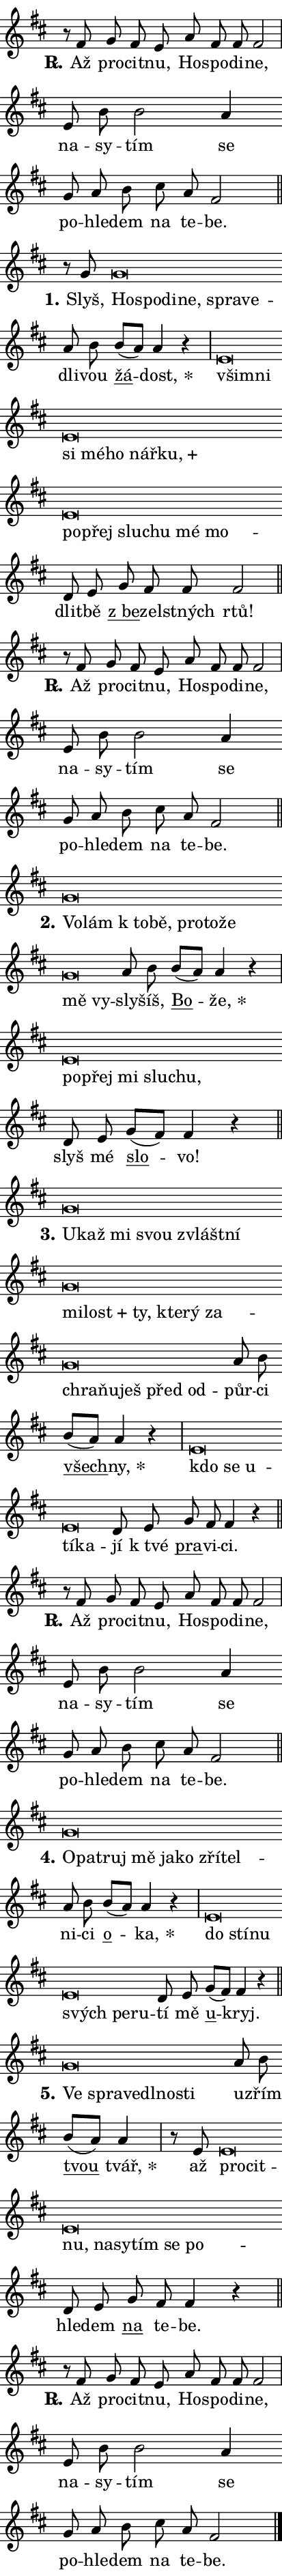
\version "2.24.0"
\header { tagline = "" }
\paper {
  indent = 0\cm
  top-margin = 0\cm
  right-margin = 0\cm
  bottom-margin = 0\cm
  left-margin = 0\cm
  paper-width = 7\cm
  page-breaking = #ly:one-page-breaking
  system-system-spacing.basic-distance = #11
  score-system-spacing.basic-distance = #11
  ragged-last = ##f
}


%% Author: Thomas Morley
%% https://lists.gnu.org/archive/html/lilypond-user/2020-05/msg00002.html
#(define (line-position grob)
"Returns position of @var[grob} in current system:
   @code{'start}, if at first time-step
   @code{'end}, if at last time-step
   @code{'middle} otherwise
"
  (let* ((col (ly:item-get-column grob))
         (ln (ly:grob-object col 'left-neighbor))
         (rn (ly:grob-object col 'right-neighbor))
         (col-to-check-left (if (ly:grob? ln) ln col))
         (col-to-check-right (if (ly:grob? rn) rn col))
         (break-dir-left
           (and
             (ly:grob-property col-to-check-left 'non-musical #f)
             (ly:item-break-dir col-to-check-left)))
         (break-dir-right
           (and
             (ly:grob-property col-to-check-right 'non-musical #f)
             (ly:item-break-dir col-to-check-right))))
        (cond ((eqv? 1 break-dir-left) 'start)
              ((eqv? -1 break-dir-right) 'end)
              (else 'middle))))

#(define (tranparent-at-line-position vctor)
  (lambda (grob)
  "Relying on @code{line-position} select the relevant enry from @var{vctor}.
Used to determine transparency,"
    (case (line-position grob)
      ((end) (not (vector-ref vctor 0)))
      ((middle) (not (vector-ref vctor 1)))
      ((start) (not (vector-ref vctor 2))))))

noteHeadBreakVisibility =
#(define-music-function (break-visibility)(vector?)
"Makes @code{NoteHead}s transparent relying on @var{break-visibility}"
#{
  \override NoteHead.transparent =
    #(tranparent-at-line-position break-visibility)
#})

#(define delete-ledgers-for-transparent-note-heads
  (lambda (grob)
    "Reads whether a @code{NoteHead} is transparent.
If so this @code{NoteHead} is removed from @code{'note-heads} from
@var{grob}, which is supposed to be @code{LedgerLineSpanner}.
As a result ledgers are not printed for this @code{NoteHead}"
    (let* ((nhds-array (ly:grob-object grob 'note-heads))
           (nhds-list
             (if (ly:grob-array? nhds-array)
                 (ly:grob-array->list nhds-array)
                 '()))
           ;; Relies on the transparent-property being done before
           ;; Staff.LedgerLineSpanner.after-line-breaking is executed.
           ;; This is fragile ...
           (to-keep
             (remove
               (lambda (nhd)
                 (ly:grob-property nhd 'transparent #f))
               nhds-list)))
      ;; TODO find a better method to iterate over grob-arrays, similiar
      ;; to filter/remove etc for lists
      ;; For now rebuilt from scratch
      (set! (ly:grob-object grob 'note-heads)  '())
      (for-each
        (lambda (nhd)
          (ly:pointer-group-interface::add-grob grob 'note-heads nhd))
        to-keep))))

hideNotes = {
  \noteHeadBreakVisibility #begin-of-line-visible
}
unHideNotes = {
  \noteHeadBreakVisibility #all-visible
}

% work-around for resetting accidentals
% https://lilypond.org/doc/v2.23/Documentation/notation/displaying-rhythms#unmetered-music
cadenzaMeasure = {
  \cadenzaOff
  \partial 1024 s1024
  \cadenzaOn
}

#(define-markup-command (accent layout props text) (markup?)
  "Underline accented syllable"
  (interpret-markup layout props
    #{\markup \override #'(offset . 4.3) \underline { #text }#}))

responsum = \markup \concat {
  "R" \hspace #-1.05 \path #0.1 #'((moveto 0 0.07) (lineto 0.9 0.8)) \hspace #0.05 "."
}

\layout {
    \context {
        \Staff
        \remove "Time_signature_engraver"
        \override LedgerLineSpanner.after-line-breaking = #delete-ledgers-for-transparent-note-heads
    }
    \context {
        \Voice {
            \override NoteHead.output-attributes = #'((class . "notehead"))
            \override Hairpin.height = #0.55
        }
    }
    \context {
        \Lyrics {
            \override StanzaNumber.output-attributes = #'((class . "stanzanumber"))
            \override LyricSpace.minimum-distance = #0.9
            \override LyricText.font-name = #"TeX Gyre Schola"
            \override LyricText.font-size = 1
            \override StanzaNumber.font-name = #"TeX Gyre Schola Bold"
            \override StanzaNumber.font-size = 1
        }
    }
}

% magnetic-lyrics.ily
%
%   written by
%     Jean Abou Samra <jean@abou-samra.fr>
%     Werner Lemberg <wl@gnu.org>
%
%   adapted by
%     Jiri Hon <jiri.hon@gmail.com>
%
% Version 2022-Apr-15

% https://www.mail-archive.com/lilypond-user@gnu.org/msg149350.html

#(define (Left_hyphen_pointer_engraver context)
   "Collect syllable-hyphen-syllable occurrences in lyrics and store
them in properties.  This engraver only looks to the left.  For
example, if the lyrics input is @code{foo -- bar}, it does the
following.

@itemize @bullet
@item
Set the @code{text} property of the @code{LyricHyphen} grob between
@q{foo} and @q{bar} to @code{foo}.

@item
Set the @code{left-hyphen} property of the @code{LyricText} grob with
text @q{foo} to the @code{LyricHyphen} grob between @q{foo} and
@q{bar}.
@end itemize

Use this auxiliary engraver in combination with the
@code{lyric-@/text::@/apply-@/magnetic-@/offset!} hook."
   (let ((hyphen #f)
         (text #f))
     (make-engraver
      (acknowledgers
       ((lyric-syllable-interface engraver grob source-engraver)
        (set! text grob)))
      (end-acknowledgers
       ((lyric-hyphen-interface engraver grob source-engraver)
        ;(when (not (grob::has-interface grob 'lyric-space-interface))
          (set! hyphen grob)));)
      ((stop-translation-timestep engraver)
       (when (and text hyphen)
         (ly:grob-set-object! text 'left-hyphen hyphen))
       (set! text #f)
       (set! hyphen #f)))))

#(define (lyric-text::apply-magnetic-offset! grob)
   "If the space between two syllables is less than the value in
property @code{LyricText@/.details@/.squash-threshold}, move the right
syllable to the left so that it gets concatenated with the left
syllable.

Use this function as a hook for
@code{LyricText@/.after-@/line-@/breaking} if the
@code{Left_@/hyphen_@/pointer_@/engraver} is active."
   (let ((hyphen (ly:grob-object grob 'left-hyphen #f)))
     (when hyphen
       (let ((left-text (ly:spanner-bound hyphen LEFT)))
         (when (grob::has-interface left-text 'lyric-syllable-interface)
           (let* ((common (ly:grob-common-refpoint grob left-text X))
                  (this-x-ext (ly:grob-extent grob common X))
                  (left-x-ext
                   (begin
                     ;; Trigger magnetism for left-text.
                     (ly:grob-property left-text 'after-line-breaking)
                     (ly:grob-extent left-text common X)))
                  ;; `delta` is the gap width between two syllables.
                  (delta (- (interval-start this-x-ext)
                            (interval-end left-x-ext)))
                  (details (ly:grob-property grob 'details))
                  (threshold (assoc-get 'squash-threshold details 0.2)))
             (when (< delta threshold)
               (let* (;; We have to manipulate the input text so that
                      ;; ligatures crossing syllable boundaries are not
                      ;; disabled.  For languages based on the Latin
                      ;; script this is essentially a beautification.
                      ;; However, for non-Western scripts it can be a
                      ;; necessity.
                      (lt (ly:grob-property left-text 'text))
                      (rt (ly:grob-property grob 'text))
                      (is-space (grob::has-interface hyphen 'lyric-space-interface))
                      (space (if is-space " " ""))
                      (space-markup (grob-interpret-markup grob " "))
                      (space-size (interval-length (ly:stencil-extent space-markup X)))
                      (extra-delta (if is-space space-size 0))
                      ;; Append new syllable.
                      (ltrt-space (if (and (string? lt) (string? rt))
                                (string-append lt space rt)
                                (make-concat-markup (list lt space rt))))
                      ;; Right-align `ltrt` to the right side.
                      (ltrt-space-markup (grob-interpret-markup
                               grob
                               (make-translate-markup
                                (cons (interval-length this-x-ext) 0)
                                (make-right-align-markup ltrt-space)))))
                 (begin
                   ;; Don't print `left-text`.
                   (ly:grob-set-property! left-text 'stencil #f)
                   ;; Set text and stencil (which holds all collected
                   ;; syllables so far) and shift it to the left.
                   (ly:grob-set-property! grob 'text ltrt-space)
                   (ly:grob-set-property! grob 'stencil ltrt-space-markup)
                   (ly:grob-translate-axis! grob (- (- delta extra-delta)) X))))))))))


#(define (lyric-hyphen::displace-bounds-first grob)
   ;; Make very sure this callback isn't triggered too early.
   (let ((left (ly:spanner-bound grob LEFT))
         (right (ly:spanner-bound grob RIGHT)))
     (ly:grob-property left 'after-line-breaking)
     (ly:grob-property right 'after-line-breaking)
     (ly:lyric-hyphen::print grob)))

squashThreshold = #0.4

\layout {
  \context {
    \Lyrics
    \consists #Left_hyphen_pointer_engraver
    \override LyricText.after-line-breaking =
      #lyric-text::apply-magnetic-offset!
    \override LyricHyphen.stencil = #lyric-hyphen::displace-bounds-first
    \override LyricText.details.squash-threshold = \squashThreshold
    \override LyricHyphen.minimum-distance = 0
    \override LyricHyphen.minimum-length = \squashThreshold
  }
}

squash = \override LyricText.details.squash-threshold = 9999
unSquash = \override LyricText.details.squash-threshold = \squashThreshold

left = \override LyricText.self-alignment-X = #LEFT
unLeft = \revert LyricText.self-alignment-X

starOffset = #(lambda (grob) 
                (let ((x_offset (ly:self-alignment-interface::aligned-on-x-parent grob)))
                  (if (= x_offset 0) 0 (+ x_offset 1.2))))

star = #(define-music-function (syllable)(string?)
"Append star separator at the end of a syllable"
#{
  \once \override LyricText.X-offset = #starOffset
  \lyricmode { \markup {
    #syllable
    \override #'((font-name . "TeX Gyre Schola Bold")) \hspace #0.2 \lower #0.65 \larger "*"
  } }
#})

starAccent = #(define-music-function (syllable)(string?)
"Append star separator at the end of a syllable and make accent"
#{
  \once \override LyricText.X-offset = #starOffset
  \lyricmode { \markup {
    \accent #syllable
    \override #'((font-name . "TeX Gyre Schola Bold")) \hspace #0.2 \lower #0.65 \larger "*"
  } }
#})

breath = #(define-music-function (syllable)(string?)
"Append breathing indicator at the end of a syllable"
#{
  \lyricmode { \markup { #syllable "+" } }
#})

optionalBreath = #(define-music-function (syllable)(string?)
"Append optional breathing indicator at the end of a syllable"
#{
  \lyricmode { \markup { #syllable "(+)" } }
#})


\score {
    <<
        \new Voice = "melody" { \cadenzaOn \key d \major \relative { r8 fis' g fis e a fis fis fis2 \cadenzaMeasure \bar "|" e8 b' b2 a4 \bar "" g8 a b cis a fis2 \cadenzaMeasure \bar "||" \break } }
        \new Lyrics \lyricsto "melody" { \lyricmode { \set stanza = \responsum
Až pro -- cit -- nu, Ho -- spo -- di -- ne, na -- sy -- tím se po -- hle -- dem na te -- be. } }
    >>
    \layout {}
}

\score {
    <<
        \new Voice = "melody" { \cadenzaOn \key d \major \relative { r8 g'8 g\breve*1/16 \hideNotes \breve*1/16 \bar "" \breve*1/16 \bar "" \breve*1/16 \bar "" \breve*1/16 \breve*1/16 \bar "" \unHideNotes a8 b \bar "" b[( a)] a4 r \cadenzaMeasure \bar "|" e\breve*1/16 \hideNotes \breve*1/16 \bar "" \breve*1/16 \bar "" \breve*1/16 \bar "" \breve*1/16 \bar "" \breve*1/16 \bar "" \breve*1/16 \bar "" \breve*1/16 \bar "" \breve*1/16 \bar "" \breve*1/16 \bar "" \breve*1/16 \bar "" \breve*1/16 \breve*1/16 \bar "" \unHideNotes d8 e \bar "" g fis fis fis2 \cadenzaMeasure \bar "||" \break } }
        \new Lyrics \lyricsto "melody" { \lyricmode { \set stanza = "1."
Slyš, \left Ho -- \squash spo -- di -- ne, spra -- ve -- \unLeft \unSquash dli -- vou \markup \accent žá -- \star dost, \left všim -- \squash ni si mé -- ho nář -- \breath "ku," po -- přej slu -- chu mé mo -- \unLeft \unSquash dlit -- bě \markup \accent "z be" -- ze -- lstných rtů! } }
    >>
    \layout {}
}

\score {
    <<
        \new Voice = "melody" { \cadenzaOn \key d \major \relative { r8 fis' g fis e a fis fis fis2 \cadenzaMeasure \bar "|" e8 b' b2 a4 \bar "" g8 a b cis a fis2 \cadenzaMeasure \bar "||" \break } }
        \new Lyrics \lyricsto "melody" { \lyricmode { \set stanza = \responsum
Až pro -- cit -- nu, Ho -- spo -- di -- ne, na -- sy -- tím se po -- hle -- dem na te -- be. } }
    >>
    \layout {}
}

\score {
    <<
        \new Voice = "melody" { \cadenzaOn \key d \major \relative { g'\breve*1/16 \hideNotes \breve*1/16 \bar "" \breve*1/16 \bar "" \breve*1/16 \bar "" \breve*1/16 \bar "" \breve*1/16 \bar "" \breve*1/16 \bar "" \breve*1/16 \breve*1/16 \bar "" \unHideNotes a8 b \bar "" b[( a)] a4 r \cadenzaMeasure \bar "|" e\breve*1/16 \hideNotes \breve*1/16 \bar "" \breve*1/16 \bar "" \breve*1/16 \breve*1/16 \bar "" \unHideNotes d8 e \bar "" g[( fis)] fis4 r \cadenzaMeasure \bar "||" \break } }
        \new Lyrics \lyricsto "melody" { \lyricmode { \set stanza = "2."
\left Vo -- \squash lám "k to" -- bě, pro -- to -- že mě vy -- \unLeft \unSquash sly -- šíš, \markup \accent Bo -- \star že, \left po -- \squash přej mi slu -- chu, \unLeft \unSquash slyš mé \markup \accent slo -- vo! } }
    >>
    \layout {}
}

\score {
    <<
        \new Voice = "melody" { \cadenzaOn \key d \major \relative { g'\breve*1/16 \hideNotes \breve*1/16 \bar "" \breve*1/16 \bar "" \breve*1/16 \bar "" \breve*1/16 \bar "" \breve*1/16 \bar "" \breve*1/16 \bar "" \breve*1/16 \bar "" \breve*1/16 \bar "" \breve*1/16 \bar "" \breve*1/16 \bar "" \breve*1/16 \bar "" \breve*1/16 \bar "" \breve*1/16 \bar "" \breve*1/16 \bar "" \breve*1/16 \breve*1/16 \bar "" \unHideNotes a8 b \bar "" b[( a)] a4 r \cadenzaMeasure \bar "|" e\breve*1/16 \hideNotes \breve*1/16 \bar "" \breve*1/16 \bar "" \breve*1/16 \breve*1/16 \bar "" \unHideNotes d8 e \bar "" g fis fis4 r \cadenzaMeasure \bar "||" \break } }
        \new Lyrics \lyricsto "melody" { \lyricmode { \set stanza = "3."
\left U -- \squash kaž mi svou zvlášt -- ní mi -- \breath "lost" ty, kte -- rý za -- chra -- ňu -- ješ před od -- \unLeft \unSquash půr -- ci \markup \accent všech -- \star ny, \left kdo \squash se u -- tí -- ka -- \unLeft \unSquash jí "k tvé" \markup \accent pra -- vi -- ci. } }
    >>
    \layout {}
}

\score {
    <<
        \new Voice = "melody" { \cadenzaOn \key d \major \relative { r8 fis' g fis e a fis fis fis2 \cadenzaMeasure \bar "|" e8 b' b2 a4 \bar "" g8 a b cis a fis2 \cadenzaMeasure \bar "||" \break } }
        \new Lyrics \lyricsto "melody" { \lyricmode { \set stanza = \responsum
Až pro -- cit -- nu, Ho -- spo -- di -- ne, na -- sy -- tím se po -- hle -- dem na te -- be. } }
    >>
    \layout {}
}

\score {
    <<
        \new Voice = "melody" { \cadenzaOn \key d \major \relative { g'\breve*1/16 \hideNotes \breve*1/16 \bar "" \breve*1/16 \bar "" \breve*1/16 \bar "" \breve*1/16 \bar "" \breve*1/16 \bar "" \breve*1/16 \breve*1/16 \bar "" \unHideNotes a8 b \bar "" b[( a)] a4 r \cadenzaMeasure \bar "|" e\breve*1/16 \hideNotes \breve*1/16 \bar "" \breve*1/16 \bar "" \breve*1/16 \bar "" \breve*1/16 \breve*1/16 \bar "" \unHideNotes d8 e \bar "" g[( fis)] fis4 r \cadenzaMeasure \bar "||" \break } }
        \new Lyrics \lyricsto "melody" { \lyricmode { \set stanza = "4."
\left O -- \squash pa -- truj mě ja -- ko zří -- tel -- \unLeft \unSquash ni -- ci \markup \accent o -- \star ka, \left do \squash stí -- nu svých pe -- ru -- \unLeft \unSquash tí mě \markup \accent u -- kryj. } }
    >>
    \layout {}
}

\score {
    <<
        \new Voice = "melody" { \cadenzaOn \key d \major \relative { g'\breve*1/16 \hideNotes \breve*1/16 \bar "" \breve*1/16 \bar "" \breve*1/16 \bar "" \breve*1/16 \breve*1/16 \bar "" \unHideNotes a8 b \bar "" b[( a)] a4 \cadenzaMeasure \bar "|" r8 e8 e\breve*1/16 \hideNotes \breve*1/16 \bar "" \breve*1/16 \bar "" \breve*1/16 \bar "" \breve*1/16 \bar "" \breve*1/16 \bar "" \breve*1/16 \breve*1/16 \bar "" \unHideNotes d8 e \bar "" g fis fis4 r \cadenzaMeasure \bar "||" \break } }
        \new Lyrics \lyricsto "melody" { \lyricmode { \set stanza = "5."
\left Ve \squash spra -- ve -- dl -- no -- sti \unLeft \unSquash u -- zřím \markup \accent tvou \star tvář, až \left pro -- \squash cit -- nu, na -- sy -- tím se po -- \unLeft \unSquash hle -- dem \markup \accent na te -- be. } }
    >>
    \layout {}
}

\score {
    <<
        \new Voice = "melody" { \cadenzaOn \key d \major \relative { r8 fis' g fis e a fis fis fis2 \cadenzaMeasure \bar "|" e8 b' b2 a4 \bar "" g8 a b cis a fis2 \cadenzaMeasure \bar "||" \break } \bar "|." }
        \new Lyrics \lyricsto "melody" { \lyricmode { \set stanza = \responsum
Až pro -- cit -- nu, Ho -- spo -- di -- ne, na -- sy -- tím se po -- hle -- dem na te -- be. } }
    >>
    \layout {}
}
